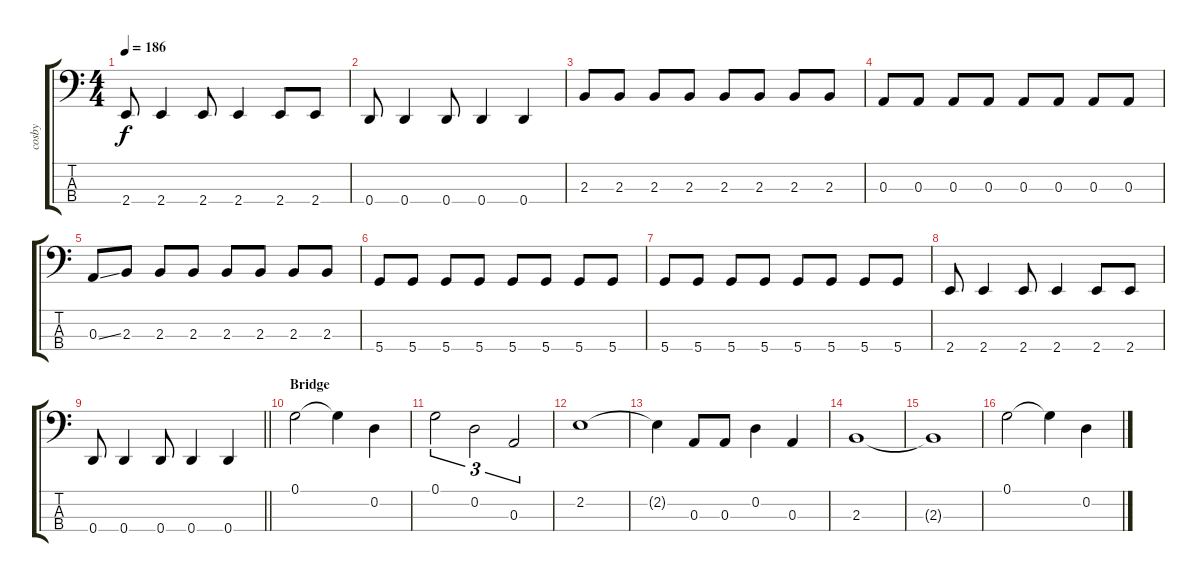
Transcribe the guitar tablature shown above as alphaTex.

\track ("cosby" "cosby") {instrument electricbassfinger}
\staff {score tabs}
\tuning (G2 D2 A1 D1) {hide}
\ts (4 4)
\tempo 186
\clef f4
\ks c
2.4.8{dy f} 2.4.4 2.4.8 2.4.4 2.4.8 2.4.8 |
0.4.8 0.4.4 0.4.8 0.4.4 0.4.4 |
2.3.8 2.3.8 2.3.8 2.3.8 2.3.8 2.3.8 2.3.8 2.3.8 |
0.3.8 0.3.8 0.3.8 0.3.8 0.3.8 0.3.8 0.3.8 0.3.8 |
0.3{ss}.8 2.3.8 2.3.8 2.3.8 2.3.8 2.3.8 2.3.8 2.3.8 |
5.4.8 5.4.8 5.4.8 5.4.8 5.4.8 5.4.8 5.4.8 5.4.8 |
5.4.8 5.4.8 5.4.8 5.4.8 5.4.8 5.4.8 5.4.8 5.4.8 |
2.4.8 2.4.4 2.4.8 2.4.4 2.4.8 2.4.8 |
\barLineRight lightlight
0.4.8 0.4.4 0.4.8 0.4.4 0.4.4 |
\section ("" "Bridge")
0.1.2 0.1{t}.4 0.2.4 |
0.1.2{tu (3 2)} 0.2.2{tu (3 2)} 0.3.2{tu (3 2)} |
2.2.1 |
2.2{t}.4 0.3.8 0.3.8 0.2.4 0.3.4 |
2.3.1 |
2.3{t}.1 |
0.1.2 0.1{t}.4 0.2.4
